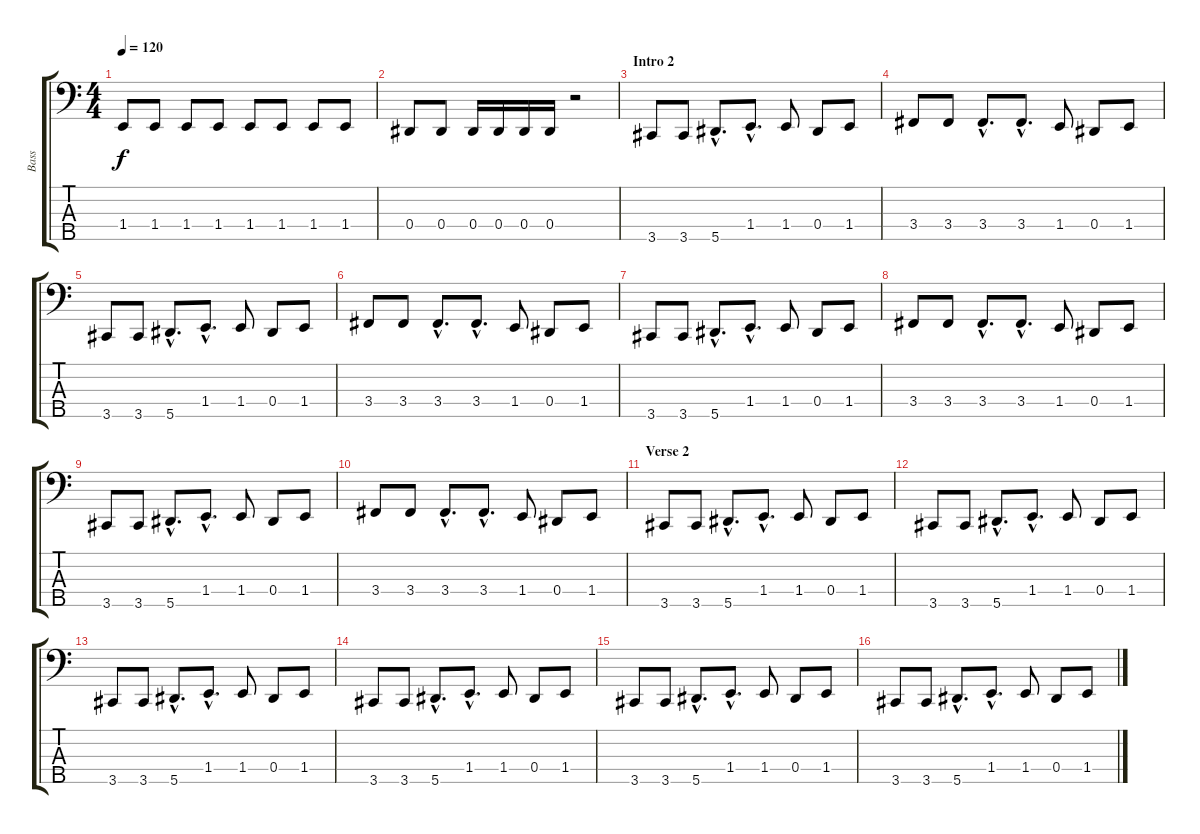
\track ("Bass" "Bass") {instrument electricbasspick}
\staff {score tabs}
\tuning (Gb2 Db2 Ab1 Eb1 Bb0) {hide}
\ts (4 4)
\tempo 120
\clef f4
\ks c
1.4.8{dy f} 1.4.8 1.4.8 1.4.8 1.4.8 1.4.8 1.4.8 1.4.8 |
0.4.8 0.4.8 0.4.16 0.4.16 0.4.16 0.4.16 r.2 |
\section ("" "Intro 2")
3.5.8 3.5.8 5.5{hac}.8{d} 1.4{hac}.8{d} 1.4.8 0.4.8 1.4.8 |
3.4.8 3.4.8 3.4{hac}.8{d} 3.4{hac}.8{d} 1.4.8 0.4.8 1.4.8 |
3.5.8 3.5.8 5.5{hac}.8{d} 1.4{hac}.8{d} 1.4.8 0.4.8 1.4.8 |
3.4.8 3.4.8 3.4{hac}.8{d} 3.4{hac}.8{d} 1.4.8 0.4.8 1.4.8 |
3.5.8 3.5.8 5.5{hac}.8{d} 1.4{hac}.8{d} 1.4.8 0.4.8 1.4.8 |
3.4.8 3.4.8 3.4{hac}.8{d} 3.4{hac}.8{d} 1.4.8 0.4.8 1.4.8 |
3.5.8 3.5.8 5.5{hac}.8{d} 1.4{hac}.8{d} 1.4.8 0.4.8 1.4.8 |
3.4.8 3.4.8 3.4{hac}.8{d} 3.4{hac}.8{d} 1.4.8 0.4.8 1.4.8 |
\section ("" "Verse 2")
3.5.8 3.5.8 5.5{hac}.8{d} 1.4{hac}.8{d} 1.4.8 0.4.8 1.4.8 |
3.5.8 3.5.8 5.5{hac}.8{d} 1.4{hac}.8{d} 1.4.8 0.4.8 1.4.8 |
3.5.8 3.5.8 5.5{hac}.8{d} 1.4{hac}.8{d} 1.4.8 0.4.8 1.4.8 |
3.5.8 3.5.8 5.5{hac}.8{d} 1.4{hac}.8{d} 1.4.8 0.4.8 1.4.8 |
3.5.8 3.5.8 5.5{hac}.8{d} 1.4{hac}.8{d} 1.4.8 0.4.8 1.4.8 |
3.5.8 3.5.8 5.5{hac}.8{d} 1.4{hac}.8{d} 1.4.8 0.4.8 1.4.8
